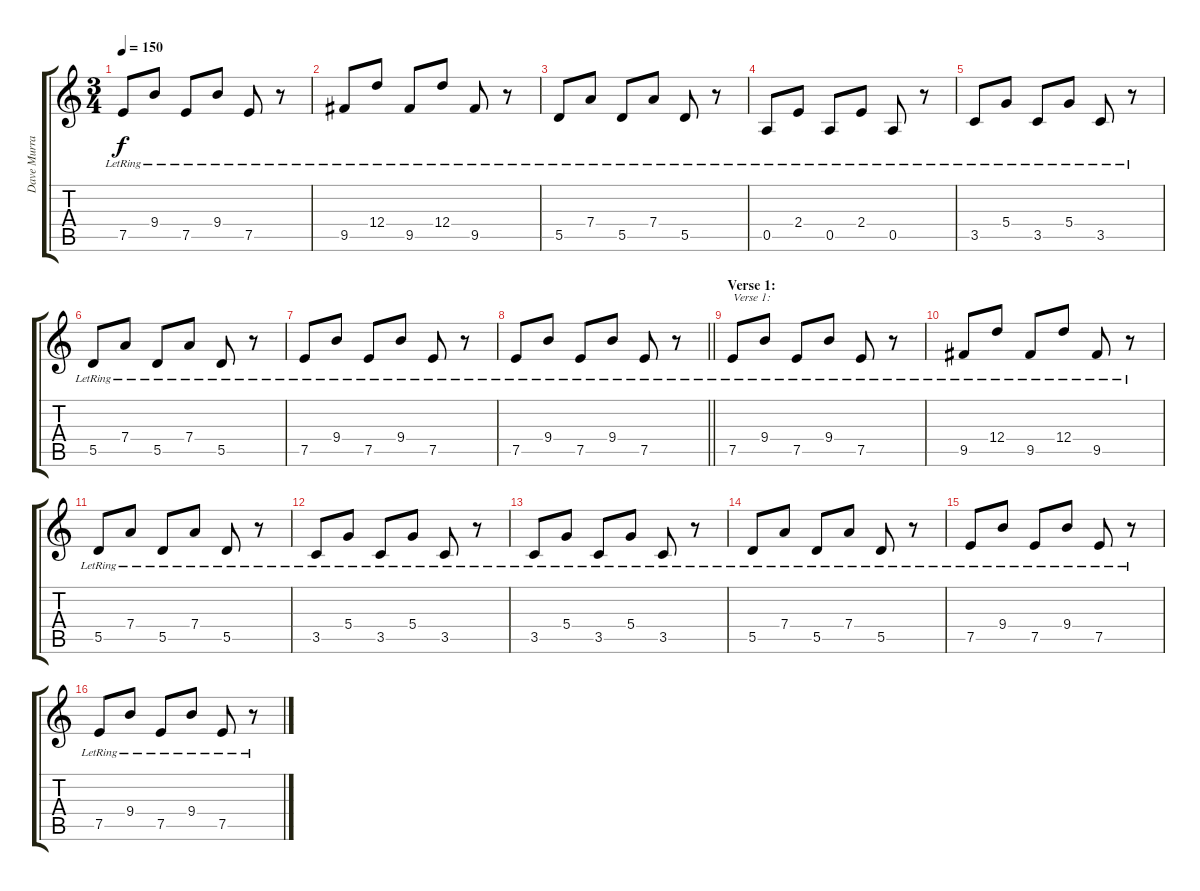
\track ("Dave Murray" "Dave Murra") {instrument distortionguitar}
\staff {score tabs}
\tuning (E4 B3 G3 D3 A2 E2) {hide}
\ts (3 4)
\tempo 150
\clef g2
\ks c
7.5{lr}.8{dy f} 9.4{lr}.8 7.5{lr}.8 9.4{lr}.8 7.5{lr}.8 r.8 |
9.5{lr}.8 12.4{lr}.8 9.5{lr}.8 12.4{lr}.8 9.5{lr}.8 r.8 |
5.5{lr}.8 7.4{lr}.8 5.5{lr}.8 7.4{lr}.8 5.5{lr}.8 r.8 |
0.5{lr}.8 2.4{lr}.8 0.5{lr}.8 2.4{lr}.8 0.5{lr}.8 r.8 |
3.5{lr}.8 5.4{lr}.8 3.5{lr}.8 5.4{lr}.8 3.5{lr}.8 r.8 |
5.5{lr}.8 7.4{lr}.8 5.5{lr}.8 7.4{lr}.8 5.5{lr}.8 r.8 |
7.5{lr}.8 9.4{lr}.8 7.5{lr}.8 9.4{lr}.8 7.5{lr}.8 r.8 |
\barLineRight lightlight
7.5{lr}.8 9.4{lr}.8 7.5{lr}.8 9.4{lr}.8 7.5{lr}.8 r.8 |
\section ("" "Verse 1:")
7.5{lr}.8{txt "Verse 1:"} 9.4{lr}.8 7.5{lr}.8 9.4{lr}.8 7.5{lr}.8 r.8 |
9.5{lr}.8 12.4{lr}.8 9.5{lr}.8 12.4{lr}.8 9.5{lr}.8 r.8 |
5.5{lr}.8 7.4{lr}.8 5.5{lr}.8 7.4{lr}.8 5.5{lr}.8 r.8 |
3.5{lr}.8 5.4{lr}.8 3.5{lr}.8 5.4{lr}.8 3.5{lr}.8 r.8 |
3.5{lr}.8 5.4{lr}.8 3.5{lr}.8 5.4{lr}.8 3.5{lr}.8 r.8 |
5.5{lr}.8 7.4{lr}.8 5.5{lr}.8 7.4{lr}.8 5.5{lr}.8 r.8 |
7.5{lr}.8 9.4{lr}.8 7.5{lr}.8 9.4{lr}.8 7.5{lr}.8 r.8 |
7.5{lr}.8 9.4{lr}.8 7.5{lr}.8 9.4{lr}.8 7.5{lr}.8 r.8
